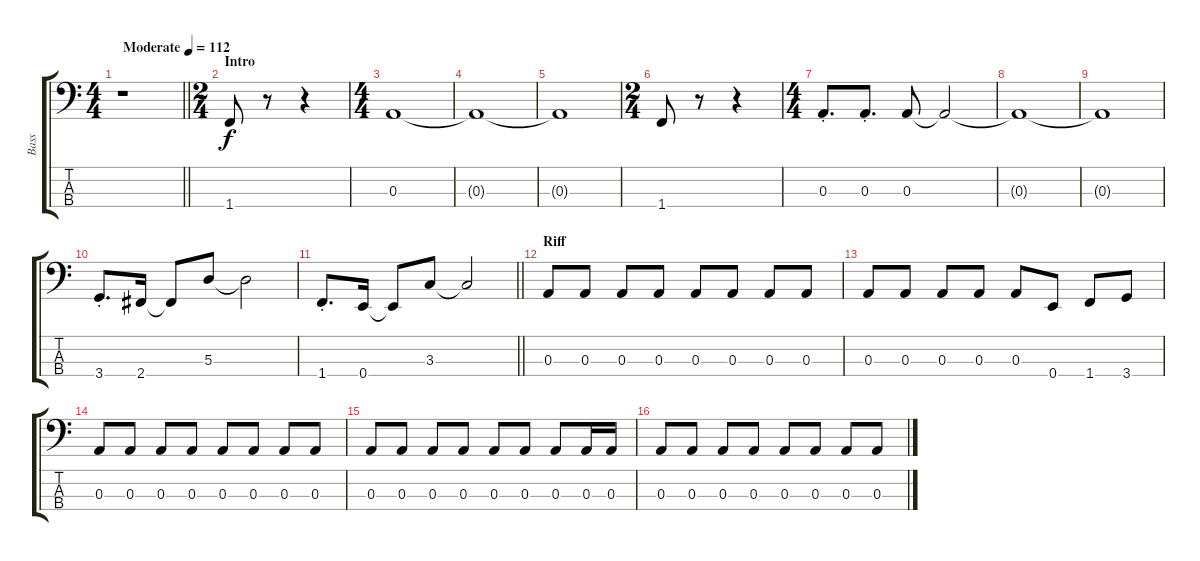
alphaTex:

\track ("Bass" "Bass") {instrument electricbassfinger}
\staff {score tabs}
\tuning (G2 D2 A1 E1) {hide}
\ts (4 4)
\tempo (112 "Moderate")
\clef f4
\barLineRight lightlight
\ks c
r.1{dy f instrument electricbassfinger} |
\ts (2 4)
\section ("" "Intro")
1.4.8 r.8 r.4 |
\ts (4 4)
0.3.1 |
0.3{t}.1 |
0.3{t}.1 |
\ts (2 4)
1.4.8 r.8 r.4 |
\ts (4 4)
0.3{st}.8{d} 0.3{st}.8{d} 0.3.8 0.3{t}.2 |
0.3{t}.1 |
0.3{t}.1 |
3.4{st}.8{d} 2.4.16 2.4{t}.8 5.3.8 5.3{t}.2 |
\barLineRight lightlight
1.4{st}.8{d} 0.4.16 0.4{t}.8 3.3.8 3.3{t}.2 |
\section ("" "Riff")
0.3.8 0.3.8 0.3.8 0.3.8 0.3.8 0.3.8 0.3.8 0.3.8 |
0.3.8 0.3.8 0.3.8 0.3.8 0.3.8 0.4.8 1.4.8 3.4.8 |
0.3.8 0.3.8 0.3.8 0.3.8 0.3.8 0.3.8 0.3.8 0.3.8 |
0.3.8 0.3.8 0.3.8 0.3.8 0.3.8 0.3.8 0.3.8 0.3.16 0.3.16 |
0.3.8 0.3.8 0.3.8 0.3.8 0.3.8 0.3.8 0.3.8 0.3.8
